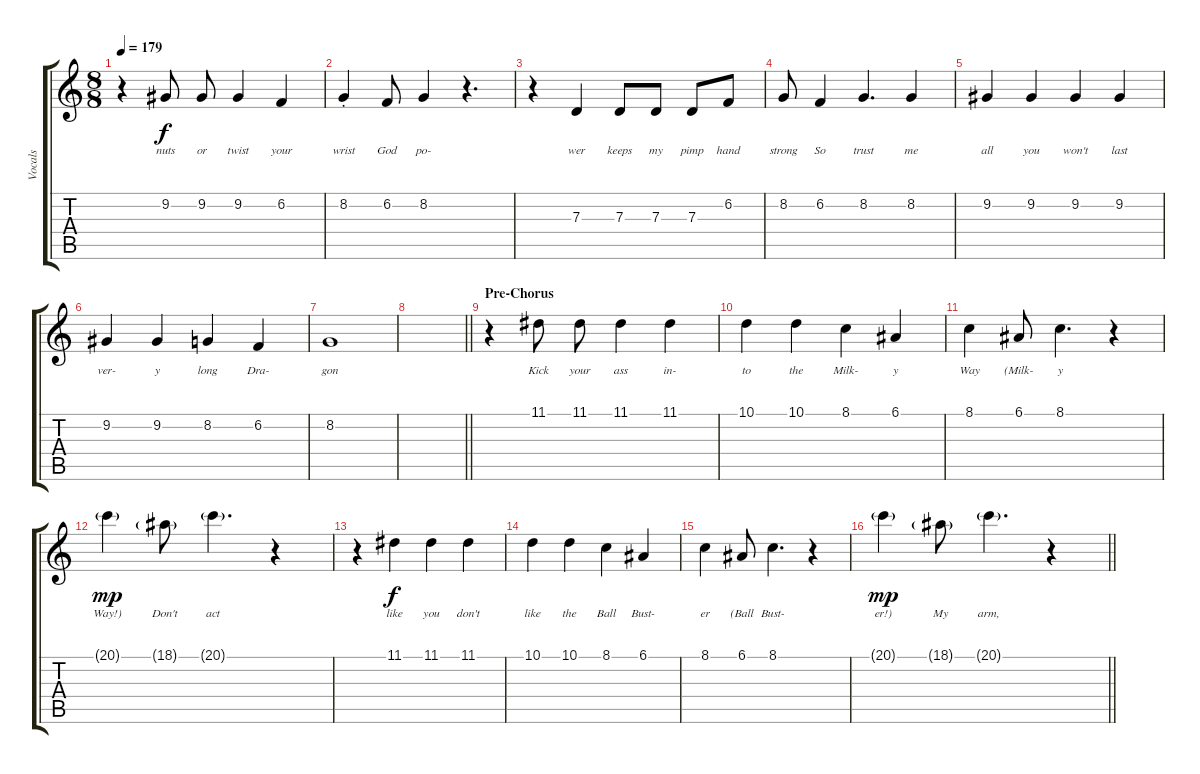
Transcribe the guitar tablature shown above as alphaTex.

\track ("Vocals" "Vocals") {instrument baritonesax}
\staff {score tabs}
\tuning (E4 B3 G3 D3 A2 E2) {hide}
\ts (8 8)
\tempo 179
\clef g2
\ks c
r.4{dy f} 9.2.8{lyrics (0 "nuts") lyrics (1 "") lyrics (2 "") lyrics (3 "") lyrics (4 "")} 9.2.8{lyrics (0 "or") lyrics (1 "") lyrics (2 "") lyrics (3 "") lyrics (4 "")} 9.2.4{lyrics (0 "twist") lyrics (1 "") lyrics (2 "") lyrics (3 "") lyrics (4 "")} 6.2.4{lyrics (0 "your") lyrics (1 "") lyrics (2 "") lyrics (3 "") lyrics (4 "")} |
8.2{st}.4{lyrics (0 "wrist") lyrics (1 "") lyrics (2 "") lyrics (3 "") lyrics (4 "")} 6.2.8{lyrics (0 "God") lyrics (1 "") lyrics (2 "") lyrics (3 "") lyrics (4 "")} 8.2.4{lyrics (0 "po-") lyrics (1 "") lyrics (2 "") lyrics (3 "") lyrics (4 "")} r.4{d} |
r.4 7.3.4{lyrics (0 "wer") lyrics (1 "") lyrics (2 "") lyrics (3 "") lyrics (4 "")} 7.3.8{lyrics (0 "keeps") lyrics (1 "") lyrics (2 "") lyrics (3 "") lyrics (4 "")} 7.3.8{lyrics (0 "my") lyrics (1 "") lyrics (2 "") lyrics (3 "") lyrics (4 "")} 7.3.8{lyrics (0 "pimp") lyrics (1 "") lyrics (2 "") lyrics (3 "") lyrics (4 "")} 6.2.8{lyrics (0 "hand") lyrics (1 "") lyrics (2 "") lyrics (3 "") lyrics (4 "")} |
8.2.8{lyrics (0 "strong") lyrics (1 "") lyrics (2 "") lyrics (3 "") lyrics (4 "")} 6.2.4{lyrics (0 "So") lyrics (1 "") lyrics (2 "") lyrics (3 "") lyrics (4 "")} 8.2.4{d lyrics (0 "trust") lyrics (1 "") lyrics (2 "") lyrics (3 "") lyrics (4 "")} 8.2.4{lyrics (0 "me") lyrics (1 "") lyrics (2 "") lyrics (3 "") lyrics (4 "")} |
9.2.4{lyrics (0 "all") lyrics (1 "") lyrics (2 "") lyrics (3 "") lyrics (4 "")} 9.2.4{lyrics (0 "you") lyrics (1 "") lyrics (2 "") lyrics (3 "") lyrics (4 "")} 9.2.4{lyrics (0 "won't") lyrics (1 "") lyrics (2 "") lyrics (3 "") lyrics (4 "")} 9.2.4{lyrics (0 "last") lyrics (1 "") lyrics (2 "") lyrics (3 "") lyrics (4 "")} |
9.2.4{lyrics (0 "ver-") lyrics (1 "") lyrics (2 "") lyrics (3 "") lyrics (4 "")} 9.2.4{lyrics (0 "y") lyrics (1 "") lyrics (2 "") lyrics (3 "") lyrics (4 "")} 8.2.4{lyrics (0 "long") lyrics (1 "") lyrics (2 "") lyrics (3 "") lyrics (4 "")} 6.2.4{lyrics (0 "Dra-") lyrics (1 "") lyrics (2 "") lyrics (3 "") lyrics (4 "")} |
8.2.1{lyrics (0 "gon") lyrics (1 "") lyrics (2 "") lyrics (3 "") lyrics (4 "")} |
\barLineRight lightlight
|
\section ("" "Pre-Chorus")
r.4 11.1.8{lyrics (0 "Kick") lyrics (1 "") lyrics (2 "") lyrics (3 "") lyrics (4 "")} 11.1.8{lyrics (0 "your") lyrics (1 "") lyrics (2 "") lyrics (3 "") lyrics (4 "")} 11.1.4{lyrics (0 "ass") lyrics (1 "") lyrics (2 "") lyrics (3 "") lyrics (4 "")} 11.1.4{lyrics (0 "in-") lyrics (1 "") lyrics (2 "") lyrics (3 "") lyrics (4 "")} |
10.1.4{lyrics (0 "to") lyrics (1 "") lyrics (2 "") lyrics (3 "") lyrics (4 "")} 10.1.4{lyrics (0 "the") lyrics (1 "") lyrics (2 "") lyrics (3 "") lyrics (4 "")} 8.1.4{lyrics (0 "Milk-") lyrics (1 "") lyrics (2 "") lyrics (3 "") lyrics (4 "")} 6.1.4{lyrics (0 "y") lyrics (1 "") lyrics (2 "") lyrics (3 "") lyrics (4 "")} |
8.1.4{lyrics (0 "Way") lyrics (1 "") lyrics (2 "") lyrics (3 "") lyrics (4 "")} 6.1.8{lyrics (0 "(Milk-") lyrics (1 "") lyrics (2 "") lyrics (3 "") lyrics (4 "")} 8.1.4{d lyrics (0 "y") lyrics (1 "") lyrics (2 "") lyrics (3 "") lyrics (4 "")} r.4 |
20.1{g}.4{lyrics (0 "Way!)") lyrics (1 "") lyrics (2 "") lyrics (3 "") lyrics (4 "") dy mp} 18.1{g}.8{lyrics (0 "Don't") lyrics (1 "") lyrics (2 "") lyrics (3 "") lyrics (4 "")} 20.1{g}.4{d lyrics (0 "act") lyrics (1 "") lyrics (2 "") lyrics (3 "") lyrics (4 "")} r.4 |
r.4 11.1.4{lyrics (0 "like") lyrics (1 "") lyrics (2 "") lyrics (3 "") lyrics (4 "") dy f} 11.1.4{lyrics (0 "you") lyrics (1 "") lyrics (2 "") lyrics (3 "") lyrics (4 "")} 11.1.4{lyrics (0 "don't") lyrics (1 "") lyrics (2 "") lyrics (3 "") lyrics (4 "")} |
10.1.4{lyrics (0 "like") lyrics (1 "") lyrics (2 "") lyrics (3 "") lyrics (4 "")} 10.1.4{lyrics (0 "the") lyrics (1 "") lyrics (2 "") lyrics (3 "") lyrics (4 "")} 8.1.4{lyrics (0 "Ball") lyrics (1 "") lyrics (2 "") lyrics (3 "") lyrics (4 "")} 6.1.4{lyrics (0 "Bust-") lyrics (1 "") lyrics (2 "") lyrics (3 "") lyrics (4 "")} |
8.1.4{lyrics (0 "er") lyrics (1 "") lyrics (2 "") lyrics (3 "") lyrics (4 "")} 6.1.8{lyrics (0 "(Ball") lyrics (1 "") lyrics (2 "") lyrics (3 "") lyrics (4 "")} 8.1.4{d lyrics (0 "Bust-") lyrics (1 "") lyrics (2 "") lyrics (3 "") lyrics (4 "")} r.4 |
\barLineRight lightlight
20.1{g}.4{lyrics (0 "er!)") lyrics (1 "") lyrics (2 "") lyrics (3 "") lyrics (4 "") dy mp} 18.1{g}.8{lyrics (0 "My") lyrics (1 "") lyrics (2 "") lyrics (3 "") lyrics (4 "")} 20.1{g}.4{d lyrics (0 "arm,") lyrics (1 "") lyrics (2 "") lyrics (3 "") lyrics (4 "")} r.4
